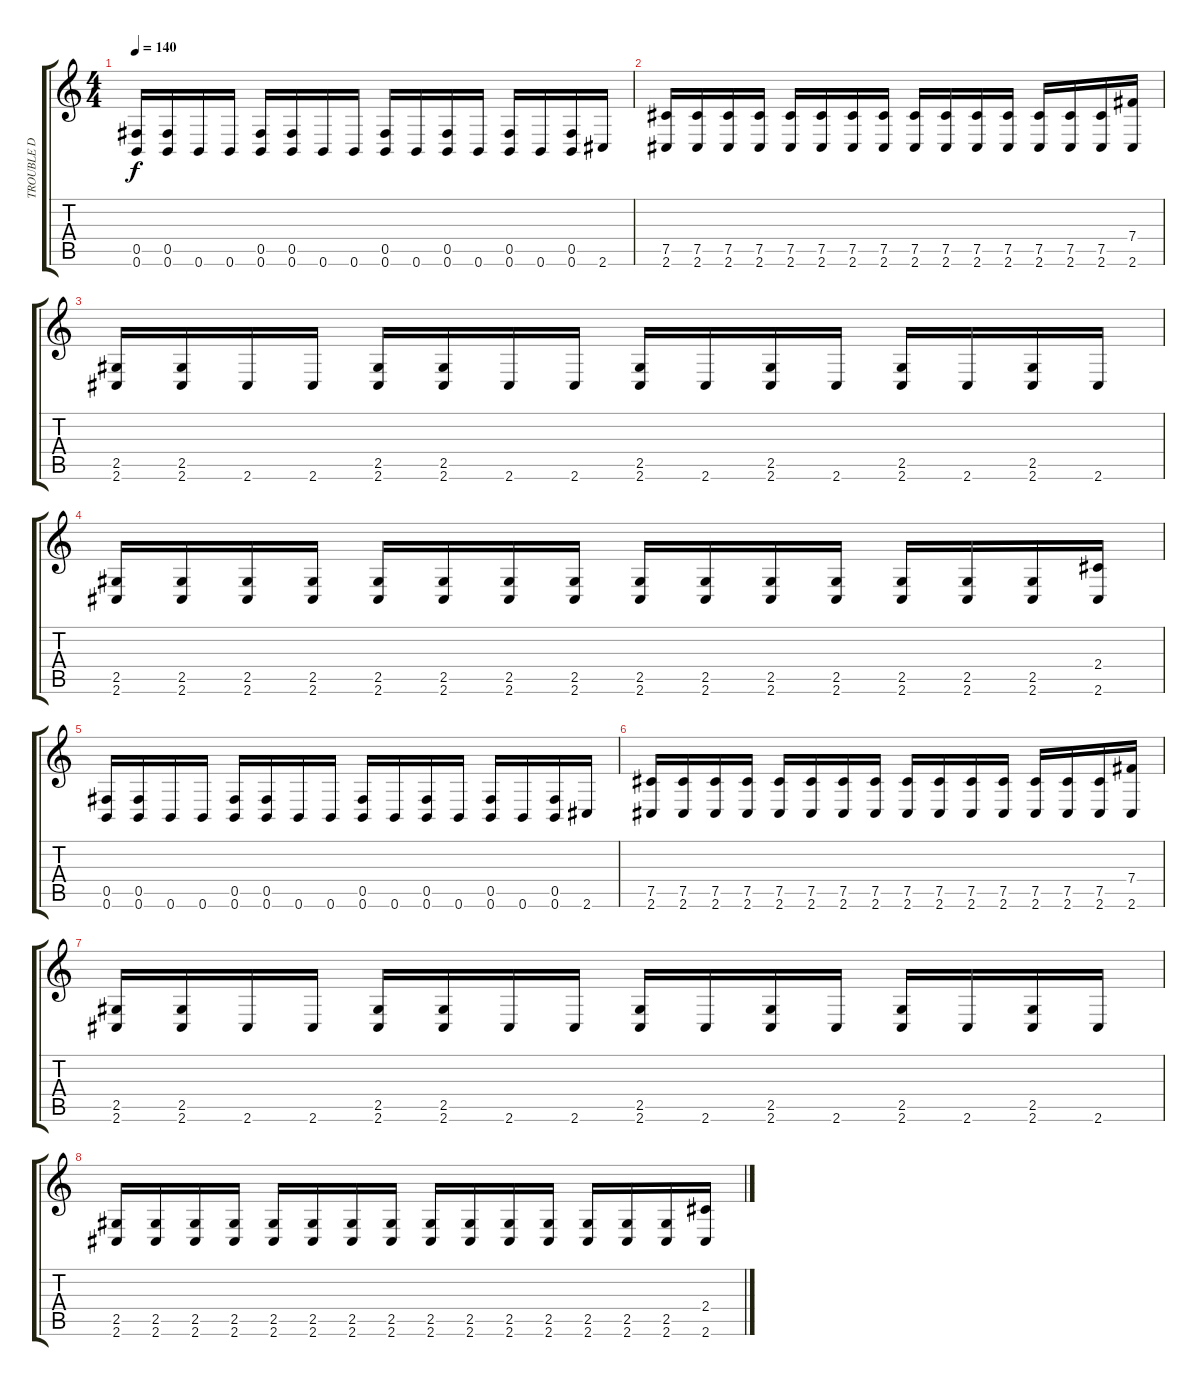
\track ("TROUBLE D" "TROUBLE D") {instrument electricbassfinger}
\staff {score tabs}
\tuning (Db4 Ab3 E3 B2 Gb2 B1) {hide}
\ts (4 4)
\tempo 140
\clef g2
\ks c
(0.5 0.6).16{dy f} (0.5 0.6).16 0.6.16 0.6.16 (0.5 0.6).16 (0.5 0.6).16 0.6.16 0.6.16 (0.5 0.6).16 0.6.16 (0.5 0.6).16 0.6.16 (0.5 0.6).16 0.6.16 (0.5 0.6).16 2.6.16 |
(7.5 2.6).16 (7.5 2.6).16 (7.5 2.6).16 (7.5 2.6).16 (7.5 2.6).16 (7.5 2.6).16 (7.5 2.6).16 (7.5 2.6).16 (7.5 2.6).16 (7.5 2.6).16 (7.5 2.6).16 (7.5 2.6).16 (7.5 2.6).16 (7.5 2.6).16 (7.5 2.6).16 (7.4 2.6).16 |
(2.5 2.6).16 (2.5 2.6).16 2.6.16 2.6.16 (2.5 2.6).16 (2.5 2.6).16 2.6.16 2.6.16 (2.5 2.6).16 2.6.16 (2.5 2.6).16 2.6.16 (2.5 2.6).16 2.6.16 (2.5 2.6).16 2.6.16 |
(2.5 2.6).16 (2.5 2.6).16 (2.5 2.6).16 (2.5 2.6).16 (2.5 2.6).16 (2.5 2.6).16 (2.5 2.6).16 (2.5 2.6).16 (2.5 2.6).16 (2.5 2.6).16 (2.5 2.6).16 (2.5 2.6).16 (2.5 2.6).16 (2.5 2.6).16 (2.5 2.6).16 (2.4 2.6).16 |
(0.5 0.6).16 (0.5 0.6).16 0.6.16 0.6.16 (0.5 0.6).16 (0.5 0.6).16 0.6.16 0.6.16 (0.5 0.6).16 0.6.16 (0.5 0.6).16 0.6.16 (0.5 0.6).16 0.6.16 (0.5 0.6).16 2.6.16 |
(7.5 2.6).16 (7.5 2.6).16 (7.5 2.6).16 (7.5 2.6).16 (7.5 2.6).16 (7.5 2.6).16 (7.5 2.6).16 (7.5 2.6).16 (7.5 2.6).16 (7.5 2.6).16 (7.5 2.6).16 (7.5 2.6).16 (7.5 2.6).16 (7.5 2.6).16 (7.5 2.6).16 (7.4 2.6).16 |
(2.5 2.6).16 (2.5 2.6).16 2.6.16 2.6.16 (2.5 2.6).16 (2.5 2.6).16 2.6.16 2.6.16 (2.5 2.6).16 2.6.16 (2.5 2.6).16 2.6.16 (2.5 2.6).16 2.6.16 (2.5 2.6).16 2.6.16 |
(2.5 2.6).16 (2.5 2.6).16 (2.5 2.6).16 (2.5 2.6).16 (2.5 2.6).16 (2.5 2.6).16 (2.5 2.6).16 (2.5 2.6).16 (2.5 2.6).16 (2.5 2.6).16 (2.5 2.6).16 (2.5 2.6).16 (2.5 2.6).16 (2.5 2.6).16 (2.5 2.6).16 (2.4 2.6).16
